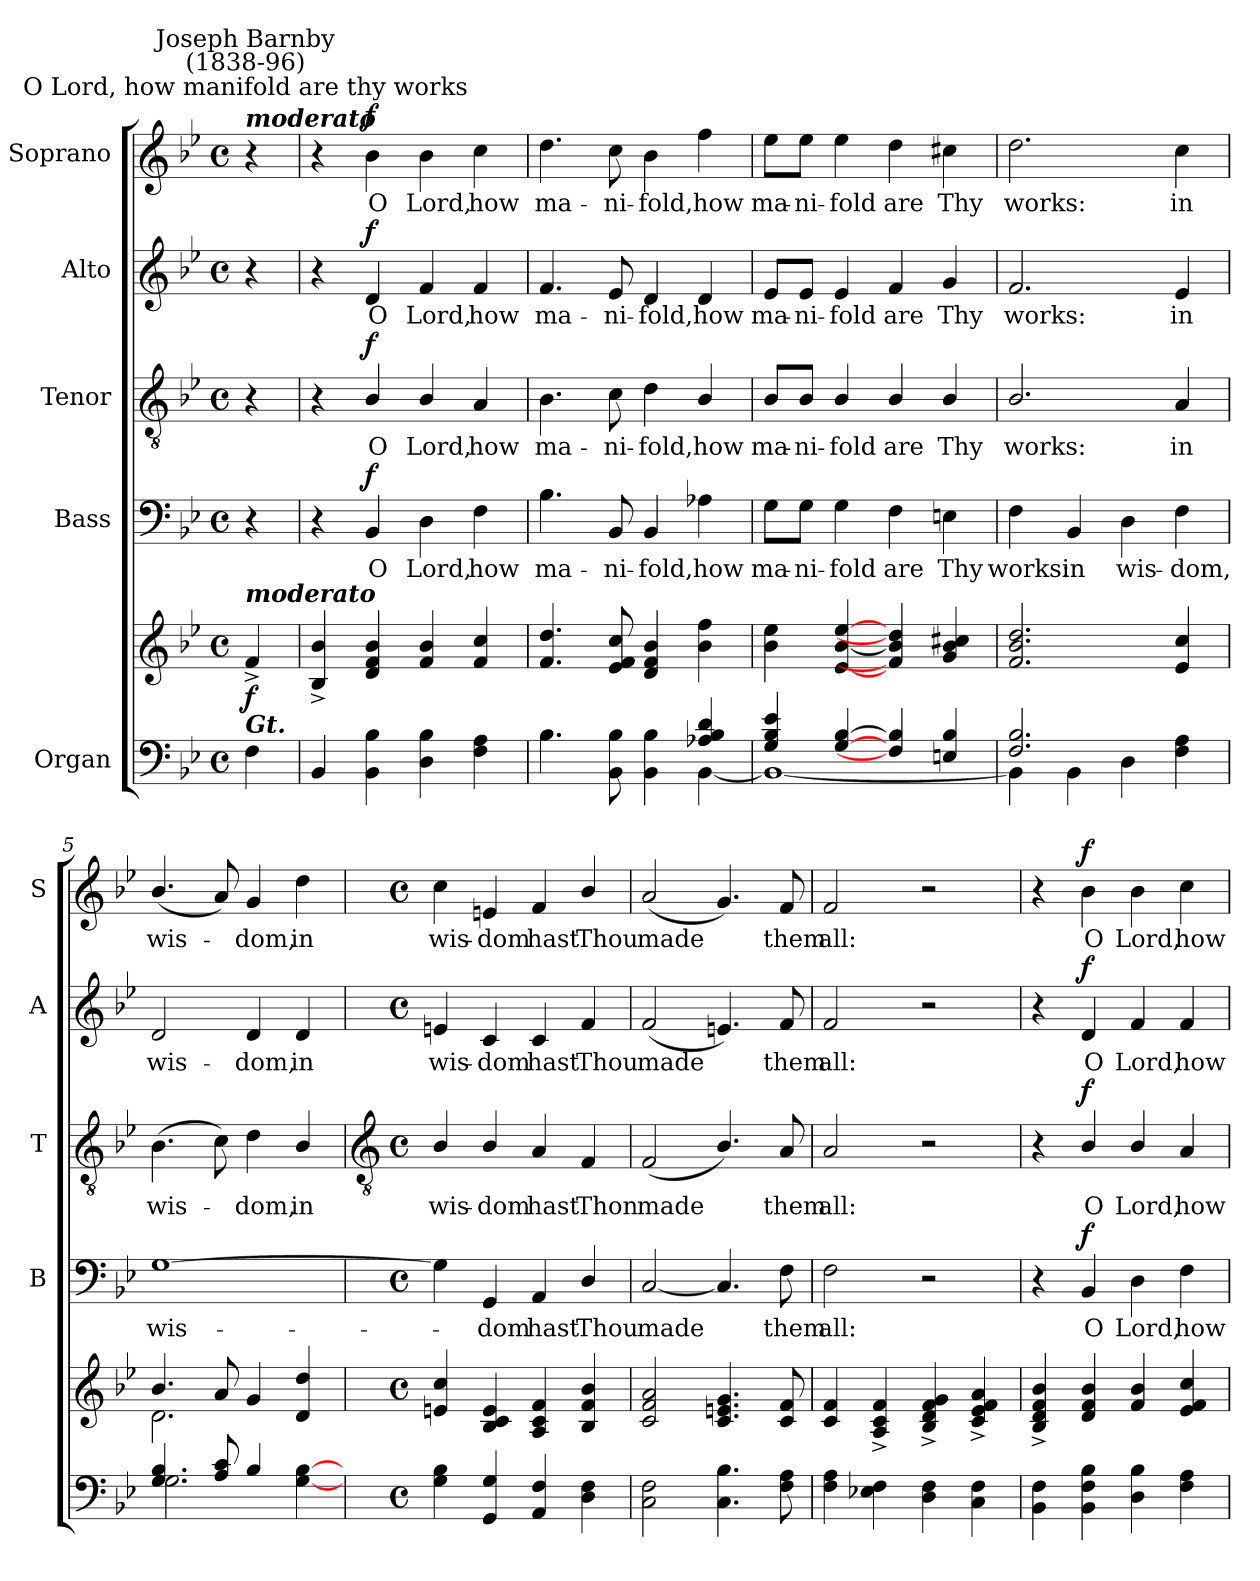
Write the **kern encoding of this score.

**kern	**kern	**dynam	**kern	**text	**dynam	**kern	**text	**dynam	**kern	**text	**dynam	**kern	**text	**dynam
*part5	*part5	*part5	*part4	*part4	*part4	*part3	*part3	*part3	*part2	*part2	*part2	*part1	*part1	*part1
*staff6	*staff5	*staff5/6	*staff4	*staff4	*staff4	*staff3	*staff3	*staff3	*staff2	*staff2	*staff2	*staff1	*staff1	*staff1
*I"Organ	*	*	*I"Bass	*	*	*I"Tenor	*	*	*I"Alto	*	*	*I"Soprano	*	*
*	*	*	*I'B	*	*	*I'T	*	*	*I'A	*	*	*I'S	*	*
*clefF4	*clefG2	*	*clefF4	*	*	*clefGv2	*	*	*clefG2	*	*	*clefG2	*	*
*k[b-e-]	*k[b-e-]	*	*k[b-e-]	*	*	*k[b-e-]	*	*	*k[b-e-]	*	*	*k[b-e-]	*	*
*B-:	*B-:	*	*B-:	*	*	*B-:	*	*	*B-:	*	*	*B-:	*	*
*M4/4	*M4/4	*	*M4/4	*	*	*M4/4	*	*	*M4/4	*	*	*M4/4	*	*
*met(c)	*met(c)	*	*met(c)	*	*	*met(c)	*	*	*met(c)	*	*	*met(c)	*	*
=	=	=	=	=	=	=	=	=	=	=	=	=	=	=
*^	*^	*	*	*	*	*	*	*	*	*	*	*	*	*
!	!	!	!	!	!	!	!	!	!	!	!	!	!	!LO:TX:a:Bi:t=moderato	!	!
!	!	!	!	!	!	!	!	!	!	!	!	!	!	!LO:TX:a:cj:t=O Lord, how manifold are thy works	!	!
!	!	!	!	!	!	!	!	!	!	!	!	!	!	!LO:TX:a:cj:t=Joseph Barnby\n(1838-96)	!	!
!	!	!LO:TX:b:Bi:t=Gt.	!	!	!	!	!	!	!	!	!	!	!	!	!	!
!	!	!LO:TX:a:Bi:t=moderato	!	!	!	!	!	!	!	!	!	!	!	!	!	!
!	!	!	!	!LO:DY:b	!	!	!	!	!	!	!	!	!	!	!	!
4F	4ryy	4f^	4ryy	f	4r	.	.	4r	.	.	4r	.	.	4r	.	.
=1	=1	=1	=1	=1	=1	=1	=1	=1	=1	=1	=1	=1	=1	=1	=1	=1
4BB-	2ryy	4B-^ 4b-^	2ryy	.	4r	.	.	4r	.	.	4r	.	.	4r	.	.
!	!	!	!	!	!	!LO:LY:b	!LO:DY:b	!	!LO:LY:b	!LO:DY:b	!	!LO:LY:b	!LO:DY:b	!	!LO:LY:b	!LO:DY:b
4BB- 4B-	.	4d 4f 4b-	.	.	4BB-	O	f	4B-/	O	f	4d	O	f	4b-	O	f
!	!	!	!	!	!	!LO:LY:b	!	!	!LO:LY:b	!	!	!LO:LY:b	!	!	!LO:LY:b	!
4D 4B-	2ryy	4f 4b-	2ryy	.	4D	Lord,	.	4B-/	Lord,	.	4f	Lord,	.	4b-	Lord,	.
!	!	!	!	!	!	!LO:LY:b	!	!	!LO:LY:b	!	!	!LO:LY:b	!	!	!LO:LY:b	!
4F 4A	.	4f 4cc	.	.	4F	how	.	4A	how	.	4f	how	.	4cc	how	.
=2	=2	=2	=2	=2	=2	=2	=2	=2	=2	=2	=2	=2	=2	=2	=2	=2
!	!	!	!	!	!	!LO:LY:b	!	!	!LO:LY:b	!	!	!LO:LY:b	!	!	!LO:LY:b	!
4.B-	2ryy	4.f 4.dd	2ryy	.	4.B-	ma-	.	4.B-	ma-	.	4.f	ma-	.	4.dd	ma-	.
!	!	!	!	!	!	!LO:LY:b	!	!	!LO:LY:b	!	!	!LO:LY:b	!	!	!LO:LY:b	!
8BB- 8B-	.	8e- 8f 8cc	.	.	8BB-	-ni-	.	8c	-ni-	.	8e-	-ni-	.	8cc	-ni-	.
!	!	!	!	!	!	!LO:LY:b	!	!	!LO:LY:b	!	!	!LO:LY:b	!	!	!LO:LY:b	!
4BB- 4B-	4ryy	4d 4f 4b-	2ryy	.	4BB-	-fold,	.	4d	-fold,	.	4d	-fold,	.	4b-	-fold,	.
!	!	!	!	!	!	!LO:LY:b	!	!	!LO:LY:b	!	!	!LO:LY:b	!	!	!LO:LY:b	!
4A-X/ 4B-/ 4d/	[4BB-\	4b- 4ff	.	.	4A-X	how	.	4B-/	how	.	4d	how	.	4ff	how	.
=3	=3	=3	=3	=3	=3	=3	=3	=3	=3	=3	=3	=3	=3	=3	=3	=3
!	!	!	!	!	!	!LO:LY:b	!	!	!LO:LY:b	!	!	!LO:LY:b	!	!	!LO:LY:b	!
4G/ 4B-/ 4e-/	1BB-\_	4b- 4ee-	2ryy	.	8G\L	ma-	.	8B-/L	ma-	.	8e-/L	ma-	.	8ee-\L	ma-	.
!	!	!	!	!	!	!LO:LY:b	!	!	!LO:LY:b	!	!	!LO:LY:b	!	!	!LO:LY:b	!
.	.	.	.	.	8G\J	-ni-	.	8B-/J	-ni-	.	8e-/J	-ni-	.	8ee-\J	-ni-	.
!	!	!	!	!	!	!LO:LY:b	!	!	!LO:LY:b	!	!	!LO:LY:b	!	!	!LO:LY:b	!
[4G/ [4B-/	.	[4e- [4b- [4ee-	.	.	4G	-fold	.	4B-/	-fold	.	4e-	-fold	.	4ee-	-fold	.
!	!	!	!	!	!	!LO:LY:b	!	!	!LO:LY:b	!	!	!LO:LY:b	!	!	!LO:LY:b	!
4F/] 4B-/]	.	4f] 4b-] 4dd]	2ryy	.	4F	are	.	4B-/	are	.	4f	are	.	4dd	are	.
!	!	!	!	!	!	!LO:LY:b	!	!	!LO:LY:b	!	!	!LO:LY:b	!	!	!LO:LY:b	!
4En/ 4B-/	.	4g 4b- 4cc#X	.	.	4En	Thy	.	4B-/	Thy	.	4g	Thy	.	4cc#X	Thy	.
=4	=4	=4	=4	=4	=4	=4	=4	=4	=4	=4	=4	=4	=4	=4	=4	=4
!	!	!	!	!	!	!LO:LY:b	!	!	!LO:LY:b	!	!	!LO:LY:b	!	!	!LO:LY:b	!
2.F/ 2.B-/	4BB-\]	2.f 2.b- 2.dd	2ryy	.	4F	works:	.	2.B-/	works:	.	2.f	works:	.	2.dd	works:	.
!	!	!	!	!	!	!LO:LY:b	!	!	!	!	!	!	!	!	!	!
.	4BB-\	.	.	.	4BB-	in	.	.	.	.	.	.	.	.	.	.
!	!	!	!	!	!	!LO:LY:b	!	!	!	!	!	!	!	!	!	!
.	4D\	.	2ryy	.	4D	wis-	.	.	.	.	.	.	.	.	.	.
!	!	!	!	!	!	!LO:LY:b	!	!	!LO:LY:b	!	!	!LO:LY:b	!	!	!LO:LY:b	!
4ryy	4F\ 4A\	4e- 4cc	.	.	4F	-dom,	.	4A	in	.	4e-	in	.	4cc	in	.
=5	=5	=5	=5	=5	=5	=5	=5	=5	=5	=5	=5	=5	=5	=5	=5	=5
!	!	!	!	!	!	!LO:LY:b	!	!	!LO:LY:b	!	!	!LO:LY:b	!	!	!LO:LY:b	!
4.G/ 4.B-/	2.G\	4.b-/	2.d\	.	[1G	wis-	.	(>4.B-	wis-	.	2d	wis-	.	(<4.b-/	wis-	.
8A/ 8c/	.	8a	.	.	.	.	.	8c)	.	.	.	.	.	8a)	.	.
!	!	!	!	!	!	!	!	!	!LO:LY:b	!	!	!LO:LY:b	!	!	!LO:LY:b	!
4B-/	.	4g	.	.	.	.	.	4d	dom,	.	4d	-dom,	.	4g	dom,	.
!	!	!	!	!	!	!	!	!	!LO:LY:b	!	!	!LO:LY:b	!	!	!LO:LY:b	!
4ryy	[4G\ [4B-\	4d 4dd	4ryy	.	.	.	.	4B-/	in	.	4d	in	.	4dd	in	.
*v	*v	*	*	*	*	*	*	*	*	*	*	*	*	*	*	*
*	*v	*v	*	*	*	*	*	*	*	*	*	*	*	*	*
!!LO:LB:g=z
=6	=6	=6	=6	=6	=6	=6	=6	=6	=6	=6	=6	=6	=6	=6
*	*	*	*	*	*	*clefGv2	*	*	*	*	*	*	*	*
*M4/4	*M4/4	*	*M4/4	*	*	*M4/4	*	*	*M4/4	*	*	*M4/4	*	*
*met(c)	*met(c)	*	*met(c)	*	*	*met(c)	*	*	*met(c)	*	*	*met(c)	*	*
*^	*^	*	*	*	*	*	*	*	*	*	*	*	*	*
!	!	!	!	!	!	!	!	!	!LO:LY:b	!	!	!LO:LY:b	!	!	!LO:LY:b	!
*v	*v	*	*	*	*	*	*	*	*	*	*	*	*	*	*	*
*	*v	*v	*	*	*	*	*	*	*	*	*	*	*	*	*
4G 4B-	4en 4cc	.	4G]	.	.	4B-/	wis-	.	4en	wis-	.	4cc	wis-	.
!	!	!	!	!LO:LY:b	!	!	!LO:LY:b	!	!	!LO:LY:b	!	!	!LO:LY:b	!
4GG 4G	4B- 4c 4e	.	4GG	dom	.	4B-/	-dom	.	4c	-dom	.	4en	-dom	.
!	!	!	!	!LO:LY:b	!	!	!LO:LY:b	!	!	!LO:LY:b	!	!	!LO:LY:b	!
4AA 4F	4A 4c 4f	.	4AA	hast	.	4A	hast	.	4c	hast	.	4f	hast	.
!	!	!	!	!LO:LY:b	!	!	!LO:LY:b	!	!	!LO:LY:b	!	!	!LO:LY:b	!
4D 4F	4B- 4f 4b-	.	4D/	Thou	.	4F	Thon	.	4f	Thou	.	4b-/	Thou	.
=7	=7	=7	=7	=7	=7	=7	=7	=7	=7	=7	=7	=7	=7	=7
!	!	!	!	!LO:LY:b	!	!	!LO:LY:b	!	!	!LO:LY:b	!	!	!LO:LY:b	!
2C 2F	2c 2f 2a	.	[2C	made	.	(<2F	made	.	(<2f	made	.	(<2a	made	.
4.C 4.B-	4.c 4.en 4.g	.	4.C]	.	.	4.B-/)	.	.	4.en)	.	.	4.g)	.	.
!	!	!	!	!LO:LY:b	!	!	!LO:LY:b	!	!	!LO:LY:b	!	!	!LO:LY:b	!
8F 8A	8c 8f	.	8F	them	.	8A	them	.	8f	them	.	8f	them	.
=8	=8	=8	=8	=8	=8	=8	=8	=8	=8	=8	=8	=8	=8	=8
!	!	!	!	!LO:LY:b	!	!	!LO:LY:b	!	!	!LO:LY:b	!	!	!LO:LY:b	!
4F 4A	4c 4f	.	2F	all:	.	2A	all:	.	2f	all:	.	2f	all:	.
4E-X 4F	4A^ 4c^ 4f^	.	.	.	.	.	.	.	.	.	.	.	.	.
4D 4F	4B-^ 4d^ 4f^ 4g^	.	2r	.	.	2r	.	.	2r	.	.	2r	.	.
4C 4F	4c^ 4e-^ 4f^ 4a^	.	.	.	.	.	.	.	.	.	.	.	.	.
=9	=9	=9	=9	=9	=9	=9	=9	=9	=9	=9	=9	=9	=9	=9
4BB- 4F	4B-^ 4d^ 4f^ 4b-^	.	4r	.	.	4r	.	.	4r	.	.	4r	.	.
!	!	!	!	!LO:LY:b	!LO:DY:b	!	!LO:LY:b	!LO:DY:b	!	!LO:LY:b	!LO:DY:b	!	!LO:LY:b	!LO:DY:b
4BB- 4F 4B-	4d 4f 4b-	.	4BB-	O	f	4B-/	O	f	4d	O	f	4b-	O	f
!	!	!	!	!LO:LY:b	!	!	!LO:LY:b	!	!	!LO:LY:b	!	!	!LO:LY:b	!
4D 4B-	4f 4b-	.	4D	Lord,	.	4B-/	Lord,	.	4f	Lord,	.	4b-	Lord,	.
!	!	!	!	!LO:LY:b	!	!	!LO:LY:b	!	!	!LO:LY:b	!	!	!LO:LY:b	!
4F 4A	4e- 4f 4cc	.	4F	how	.	4A	how	.	4f	how	.	4cc	how	.
=	=	=	=	=	=	=	=	=	=	=	=	=	=	=
*-	*-	*-	*-	*-	*-	*-	*-	*-	*-	*-	*-	*-	*-	*-
